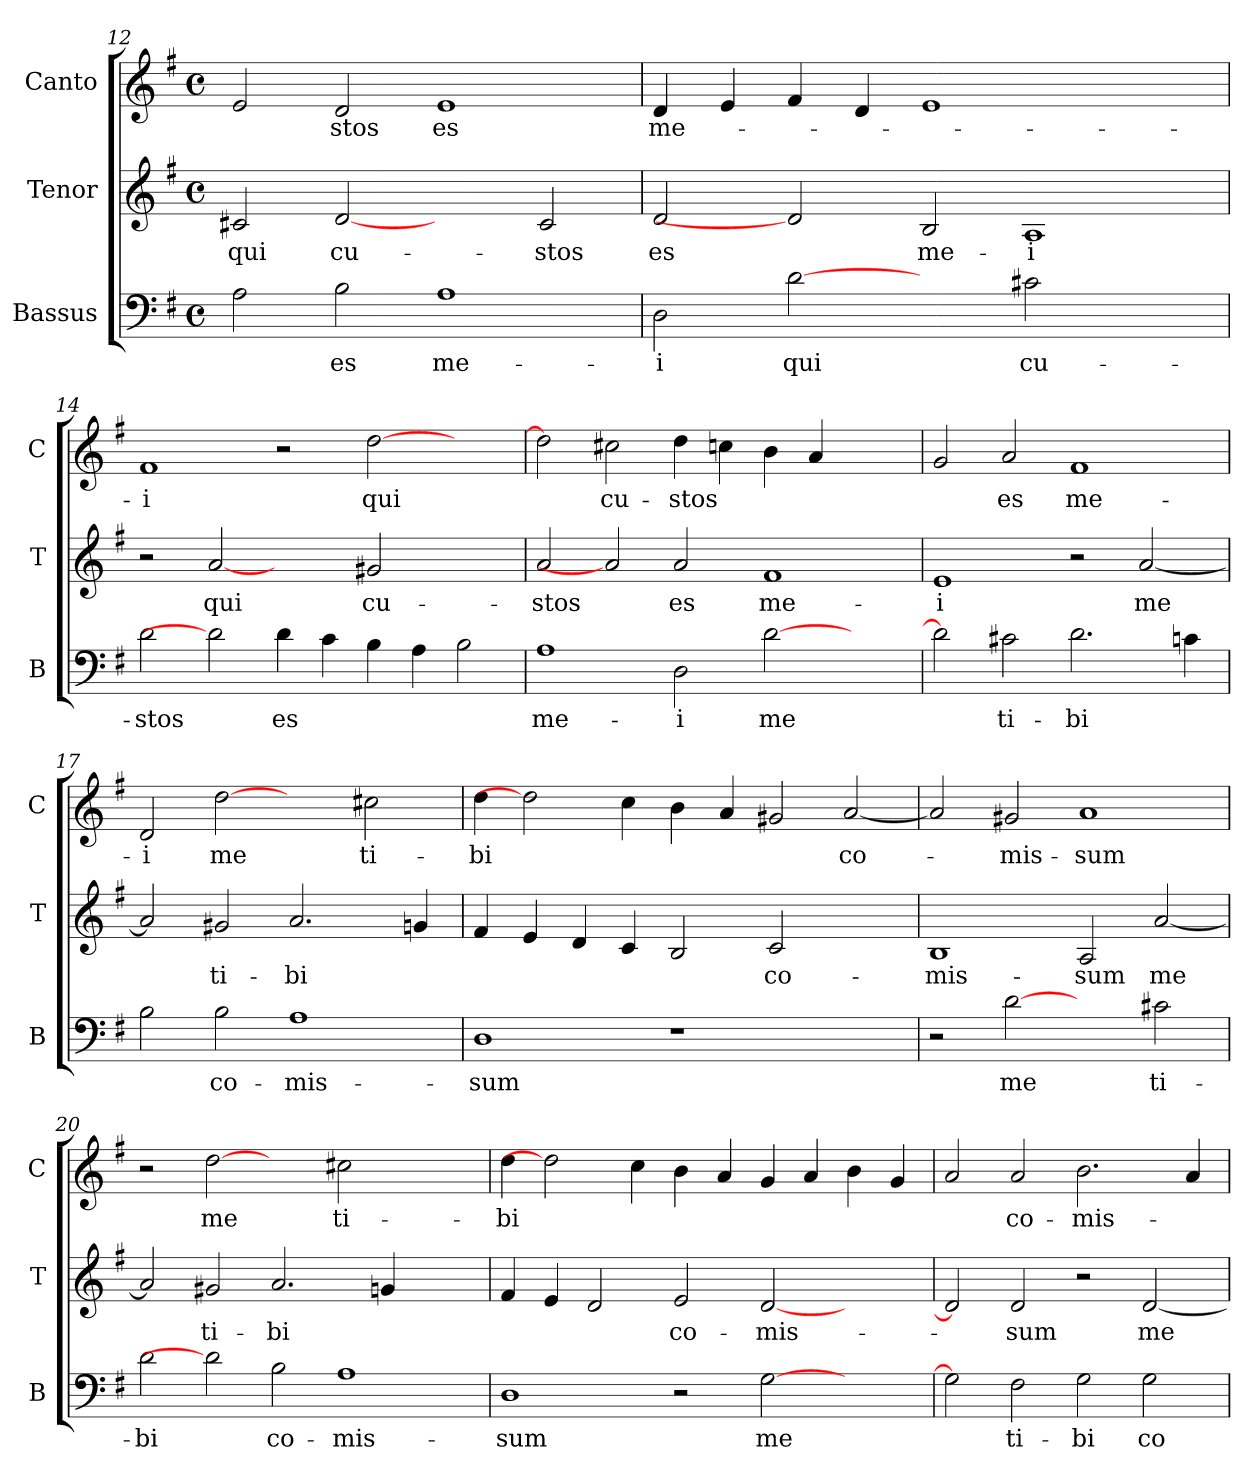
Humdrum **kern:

**kern	**text	**kern	**text	**kern	**text
*part3	*part3	*part2	*part2	*part1	*part1
*staff3	*staff3	*staff2	*staff2	*staff1	*staff1
*I"Bassus	*	*I"Tenor	*	*I"Canto	*
*I'B	*	*I'T	*	*I'C	*
*clefF4	*	*clefG2	*	*clefG2	*
*k[f#]	*	*k[f#]	*	*k[f#]	*
*G:	*	*G:	*	*G:	*
*M4/4	*	*M4/4	*	*M4/4	*
*met(c)	*	*met(c)	*	*met(c)	*
=12	=12	=12	=12	=12	=12
!	!	!	!LO:LY:b	!	!
2A\	.	2c#X/	qui	2e/	.
!	!LO:LY:b	!	!LO:LY:b	!	!LO:LY:b
2B\	es	[2d	cu-	2d/	-stos
!	!LO:LY:b	!	!	!	!LO:LY:b
1A	me-	2ryy	.	1e	es
!	!	!	!LO:LY:b	!	!
.	.	2c#/	-stos	.	.
=13	=13	=13	=13	=13	=13
!	!LO:LY:b	!	!LO:LY:b	!	!LO:LY:b
2D\	-i	2d/	es	4d/	me-
.	.	.	.	4e/	.
!	!LO:LY:b	!	!	!	!
[2d	qui	2d]	.	4f#/	.
.	.	.	.	4d/	.
!	!	!	!LO:LY:b	!	!
2ryy	.	2B/	me-	1e	.
!	!LO:LY:b	!	!LO:LY:b	!	!
2c#X\	cu-	1A	-i	.	.
2ryy	.	.	.	2ryy	.
=14	=14	=14	=14	=14	=14
!	!LO:LY:b	!	!	!	!LO:LY:b
2d\	-stos	2r	.	1f#	-i
!	!	!	!LO:LY:b	!	!
2d]	.	[2a	qui	.	.
!	!LO:LY:b	!	!	!	!
4d\	es	2ryy	.	2r	.
4c\	.	.	.	.	.
!	!	!	!LO:LY:b	!	!LO:LY:b
4B\	.	2g#X/	cu-	[2dd\	qui
4A\	.	.	.	.	.
2B\	.	2ryy	.	2ryy	.
=15	=15	=15	=15	=15	=15
!	!LO:LY:b	!	!LO:LY:b	!	!
1A	me-	2a/	-stos	2dd\]	.
!	!	!	!	!	!LO:LY:b
.	.	2a]	.	2cc#X\	cu-
!	!LO:LY:b	!	!LO:LY:b	!	!LO:LY:b
2D\	-i	2a/	es	4dd\	-stos
.	.	.	.	4ccn\	.
!	!LO:LY:b	!	!LO:LY:b	!	!
[2d\	me	1f#	me-	4b\	.
.	.	.	.	4a/	.
2ryy	.	.	.	2ryy	.
!!LO:LB:g=z
=16	=16	=16	=16	=16	=16
!	!	!	!LO:LY:b	!	!
2d\]	.	1e	-i	2g/	.
!	!LO:LY:b	!	!	!	!LO:LY:b
2c#X\	ti-	.	.	2a/	es
!	!LO:LY:b	!	!	!	!LO:LY:b
2.d\	-bi	2r	.	1f#	me-
!	!	!	!LO:LY:b	!	!
.	.	[2a/	me	.	.
4cn\	.	.	.	.	.
=17	=17	=17	=17	=17	=17
!	!	!	!	!	!LO:LY:b
2B\	.	2a/]	.	2d/	-i
!	!LO:LY:b	!	!LO:LY:b	!	!LO:LY:b
2B\	co-	2g#X/	ti-	[2dd	me
!	!LO:LY:b	!	!LO:LY:b	!	!
1A	-mis-	2.a/	-bi	2ryy	.
!	!	!	!	!	!LO:LY:b
.	.	.	.	2cc#X\	ti-
.	.	4gn/	.	.	.
=18	=18	=18	=18	=18	=18
!	!LO:LY:b	!	!	!	!LO:LY:b
1D	-sum	4f#/	.	4dd\	-bi
.	.	4e/	.	2dd]	.
.	.	4d/	.	.	.
.	.	4c/	.	4cc\	.
1r	.	2B/	.	4b\	.
.	.	.	.	4a/	.
!	!	!	!LO:LY:b	!	!
.	.	2c/	co-	2g#X/	.
!	!	!	!	!	!LO:LY:b
2ryy	.	2ryy	.	[2a/	co-
=19	=19	=19	=19	=19	=19
!	!	!	!LO:LY:b	!	!
2r	.	1B	-mis-	2a/]	.
!	!LO:LY:b	!	!	!	!LO:LY:b
[2d	me	.	.	2g#X/	-mis-
!	!	!	!LO:LY:b	!	!LO:LY:b
2ryy	.	2A/	-sum	1a	-sum
!	!LO:LY:b	!	!LO:LY:b	!	!
2c#X\	ti-	[2a/	me	.	.
=20	=20	=20	=20	=20	=20
!	!LO:LY:b	!	!	!	!
2d\	-bi	2a/]	.	2r	.
!	!	!	!LO:LY:b	!	!LO:LY:b
2d]	.	2g#X/	ti-	[2dd	me
!	!LO:LY:b	!	!LO:LY:b	!	!
2B\	co-	2.a/	-bi	2ryy	.
!	!LO:LY:b	!	!	!	!LO:LY:b
1A	-mis-	.	.	2cc#X\	ti-
.	.	4gn/	.	.	.
.	.	2ryy	.	2ryy	.
!!LO:PB:g=z
=21	=21	=21	=21	=21	=21
!	!LO:LY:b	!	!	!	!LO:LY:b
1D	-sum	4f#/	.	4dd\	-bi
.	.	4e/	.	2dd]	.
.	.	2d/	.	.	.
.	.	.	.	4cc\	.
!	!	!	!LO:LY:b	!	!
2r	.	2e/	co-	4b\	.
.	.	.	.	4a/	.
!	!LO:LY:b	!	!LO:LY:b	!	!
[2G\	me	[2d/	-mis-	4g/	.
.	.	.	.	4a/	.
2ryy	.	2ryy	.	4b\	.
.	.	.	.	4g/	.
=22	=22	=22	=22	=22	=22
2G\]	.	2d/]	.	2a/	.
!	!LO:LY:b	!	!LO:LY:b	!	!LO:LY:b
2F#\	ti-	2d/	-sum	2a/	co-
!	!LO:LY:b	!	!	!	!LO:LY:b
2G\	-bi	2r	.	2.b\	-mis-
!	!LO:LY:b	!	!LO:LY:b	!	!
2G\	co-	[2d/	me	.	.
.	.	.	.	4a/	.
=	=	=	=	=	=
*-	*-	*-	*-	*-	*-
